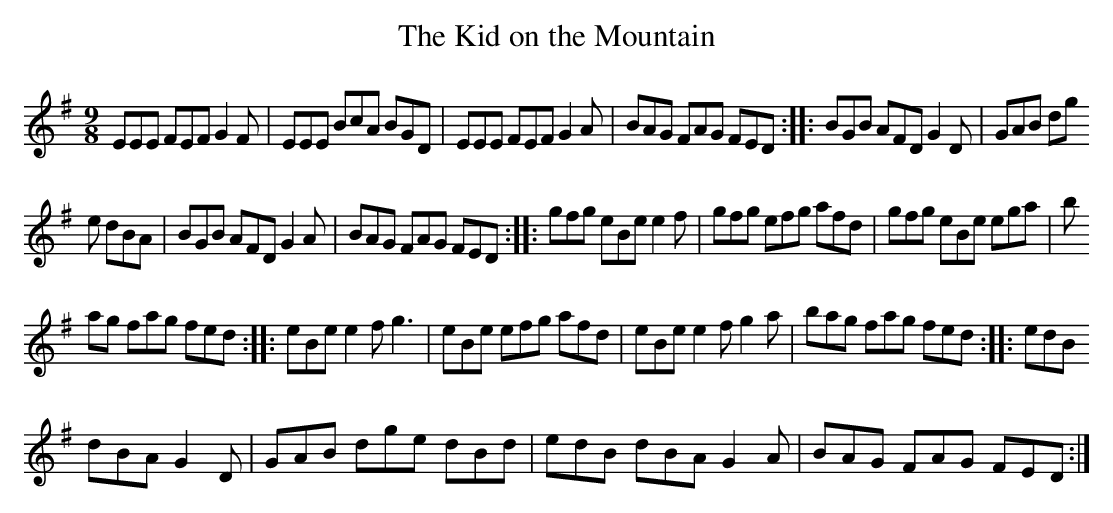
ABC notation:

X:1
T:Kid on the Mountain, The
M:9/8
L:1/8
K:EMin
EEE FEF G2 F|EEE BcA BGD|EEE FEF G2 A|BAG FAG FED :|:BGB AFD G2 D|GAB dg
e dBA|BGB AFD G2 A|BAG FAG FED :|:gfg eBe e2 f|gfg efg afd|gfg eBe ega|b
ag fag fed :|:eBe e2 f g3  |eBe efg afd|eBe e2 f g2 a|bag fag fed :|:edB
 dBA G2 D|GAB dge dBd|edB dBA G2 A|BAG FAG FED :|
